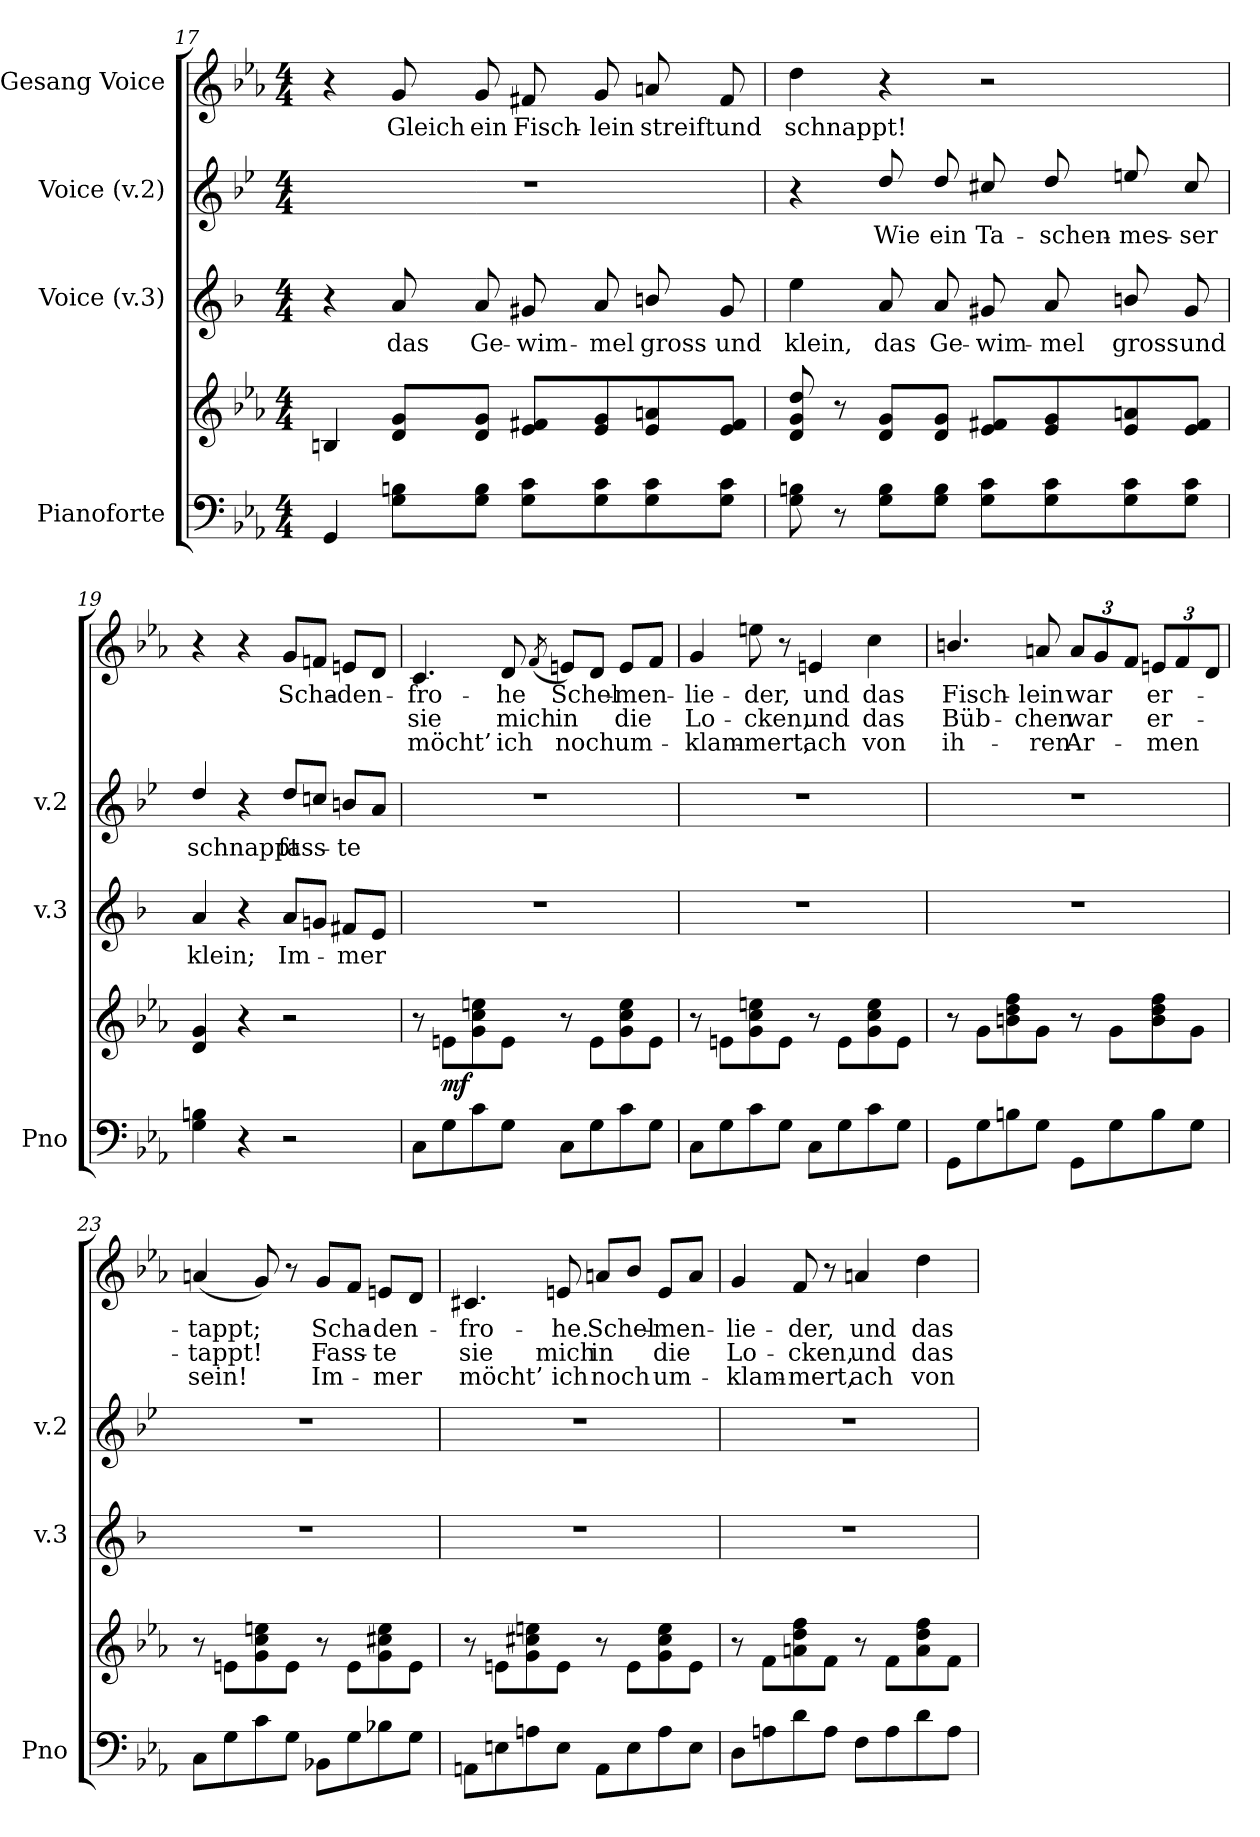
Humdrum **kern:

**kern	**kern	**dynam	**kern	**text	**kern	**text	**kern	**text	**text	**text
*part4	*part4	*part4	*part3	*part3	*part2	*part2	*part1	*part1	*part1	*part1
*staff5	*staff4	*staff4/5	*staff3	*staff3	*staff2	*staff2	*staff1	*staff1	*staff1	*staff1
*I"Pianoforte	*	*	*I"Voice (v.3)	*	*I"Voice (v.2)	*	*I"Gesang Voice	*	*	*
*I'Pno	*	*	*I'v.3	*	*I'v.2	*	*	*	*	*
*clefF4	*clefG2	*	*clefG2	*	*clefG2	*	*clefG2	*	*	*
*	*	*	*ITrd1c2	*	*ITrd4c7	*	*	*	*	*
*k[b-e-a-]	*k[b-e-a-]	*	*k[b-e-a-]	*	*k[b-e-a-]	*	*k[b-e-a-]	*	*	*
*M4/4	*M4/4	*	*M4/4	*	*M4/4	*	*M4/4	*	*	*
=17	=17	=17	=17	=17	=17	=17	=17	=17	=17	=17
4GG/	4Bn/	.	4r	.	1r	.	4r	.	.	.
8G\ 8Bn\L	8d/ 8g/L	.	8g/	das	.	.	8g/	Gleich	.	.
8G\ 8B\J	8d/ 8g/J	.	8g/	Ge-	.	.	8g/	ein	.	.
8G\ 8c\L	8e-/ 8f#X/L	.	8f#X/	-wim-	.	.	8f#X/	Fisch-	.	.
8G\ 8c\	8e-/ 8g/	.	8g/	-mel	.	.	8g/	-lein	.	.
8G\ 8c\	8e-/ 8an/	.	8an/	gross	.	.	8an/	streift	.	.
8G\ 8c\J	8e-/ 8f#/J	.	8f#/	und	.	.	8f#/	und	.	.
=18	=18	=18	=18	=18	=18	=18	=18	=18	=18	=18
8G\ 8Bn\	8d/ 8g/ 8dd/	.	4dd\	klein,	4r	.	4dd\	schnappt!	.	.
8r	8r	.	.	.	.	.	.	.	.	.
8G\ 8B\L	8d/ 8g/L	.	8g/	das	8g/	Wie	4r	.	.	.
8G\ 8B\J	8d/ 8g/J	.	8g/	Ge-	8g/	ein	.	.	.	.
8G\ 8c\L	8e-/ 8f#X/L	.	8f#X/	-wim-	8f#X/	Ta-	2r	.	.	.
8G\ 8c\	8e-/ 8g/	.	8g/	-mel	8g/	-schen-	.	.	.	.
8G\ 8c\	8e-/ 8an/	.	8an/	gross	8an/	-mes-	.	.	.	.
8G\ 8c\J	8e-/ 8f#/J	.	8f#/	und	8f#/	-ser	.	.	.	.
=19	=19	=19	=19	=19	=19	=19	=19	=19	=19	=19
4G\ 4Bn\	4d/ 4g/	.	4g/	klein;	4g/	schnappt	4r	.	.	.
4r	4r	.	4r	.	4r	.	4r	.	.	.
2r	2r	.	8g/L	Im-	8g/L	fass-	8g/L	Scha-	.	.
.	.	.	8fnj/J	.	8fnj/J	.	8fnj/J	.	.	.
.	.	.	8en/L	-mer	8en/L	-te	8en/L	-den-	.	.
.	.	.	8d/J	.	8d/J	.	8d/J	.	.	.
=20	=20	=20	=20	=20	=20	=20	=20	=20	=20	=20
8C\L	8r	.	1r	.	1r	.	4.c/	-fro-	sie	möcht’
!	!	!LO:DY:b	!	!	!	!	!	!	!	!
8G\	8en\L	mf	.	.	.	.	.	.	.	.
8c\	8g\ 8cc\ 8een\	.	.	.	.	.	.	.	.	.
8G\J	8e\J	.	.	.	.	.	8d/	-he	mich	ich
.	.	.	.	.	.	.	(8qf/	.	.	.
8C\L	8r	.	.	.	.	.	8en/L)	Schel-	in	noch
8G\	8e\L	.	.	.	.	.	8d/J	.	.	.
8c\	8g\ 8cc\ 8ee\	.	.	.	.	.	8e/L	-men-	die	um-
8G\J	8e\J	.	.	.	.	.	8f/J	.	.	.
=21	=21	=21	=21	=21	=21	=21	=21	=21	=21	=21
8C\L	8r	.	1r	.	1r	.	4g/	-lie-	Lo-	-klam-
8G\	8en\L	.	.	.	.	.	.	.	.	.
8c\	8g\ 8cc\ 8een\	.	.	.	.	.	8een\	-der,	-cken,	-mert,
8G\J	8e\J	.	.	.	.	.	8r	.	.	.
8C\L	8r	.	.	.	.	.	4en/	und	und	ach
8G\	8e\L	.	.	.	.	.	.	.	.	.
8c\	8g\ 8cc\ 8ee\	.	.	.	.	.	4cc\	das	das	von
8G\J	8e\J	.	.	.	.	.	.	.	.	.
=22	=22	=22	=22	=22	=22	=22	=22	=22	=22	=22
8GG\L	8r	.	1r	.	1r	.	4.bn/	Fisch-	Büb-	ih-
8G\	8g\L	.	.	.	.	.	.	.	.	.
8Bn\	8bn\ 8dd\ 8ff\	.	.	.	.	.	.	.	.	.
8G\J	8g\J	.	.	.	.	.	8an/	-lein	-chen	-ren
*	*	*	*	*	*	*	*Xbrackettup	*	*	*
8GG\L	8r	.	.	.	.	.	12a/L	war	war	Ar-
.	.	.	.	.	.	.	12g/	.	.	.
8G\	8g\L	.	.	.	.	.	.	.	.	.
.	.	.	.	.	.	.	12f/J	.	.	.
8B\	8b\ 8dd\ 8ff\	.	.	.	.	.	12en/L	er-	er-	-men
.	.	.	.	.	.	.	12f/	.	.	.
8G\J	8g\J	.	.	.	.	.	.	.	.	.
.	.	.	.	.	.	.	12d/J	.	.	.
=23	=23	=23	=23	=23	=23	=23	=23	=23	=23	=23
8C\L	8r	.	1r	.	1r	.	(4an/	-tappt;	-tappt!	sein!
8G\	8en\L	.	.	.	.	.	.	.	.	.
8c\	8g\ 8cc\ 8een\	.	.	.	.	.	8g/)	.	.	.
8G\J	8e\J	.	.	.	.	.	8r	.	.	.
8BB-X\L	8r	.	.	.	.	.	8g/L	Scha-	Fass-	Im-
8G\	8e\L	.	.	.	.	.	8f/J	.	.	.
8B-X\	8g\ 8cc#X\ 8ee\	.	.	.	.	.	8en/L	-den-	-te	-mer
8G\J	8e\J	.	.	.	.	.	8d/J	.	.	.
=24	=24	=24	=24	=24	=24	=24	=24	=24	=24	=24
8AAn\L	8r	.	1r	.	1r	.	4.c#X/	-fro-	sie	möcht’
8En\	8en\L	.	.	.	.	.	.	.	.	.
8An\	8g\ 8cc#X\ 8een\	.	.	.	.	.	.	.	.	.
8E\J	8e\J	.	.	.	.	.	8en/	-he.	mich	ich
8AA\L	8r	.	.	.	.	.	8an/L	Schel-	in	noch
8E\	8e\L	.	.	.	.	.	8b-/J	.	.	.
8A\	8g\ 8cc#\ 8ee\	.	.	.	.	.	8e/L	-men-	die	um-
8E\J	8e\J	.	.	.	.	.	8a/J	.	.	.
=25	=25	=25	=25	=25	=25	=25	=25	=25	=25	=25
8D\L	8r	.	1r	.	1r	.	4g/	-lie-	Lo-	-klam-
8An\	8f\L	.	.	.	.	.	.	.	.	.
8d\	8an\ 8dd\ 8ff\	.	.	.	.	.	8f/	-der,	-cken,	-mert,
8A\J	8f\J	.	.	.	.	.	8r	.	.	.
8F\L	8r	.	.	.	.	.	4an/	und	und	ach
8A\	8f\L	.	.	.	.	.	.	.	.	.
8d\	8a\ 8dd\ 8ff\	.	.	.	.	.	4dd\	das	das	von
8A\J	8f\J	.	.	.	.	.	.	.	.	.
=	=	=	=	=	=	=	=	=	=	=
*-	*-	*-	*-	*-	*-	*-	*-	*-	*-	*-
